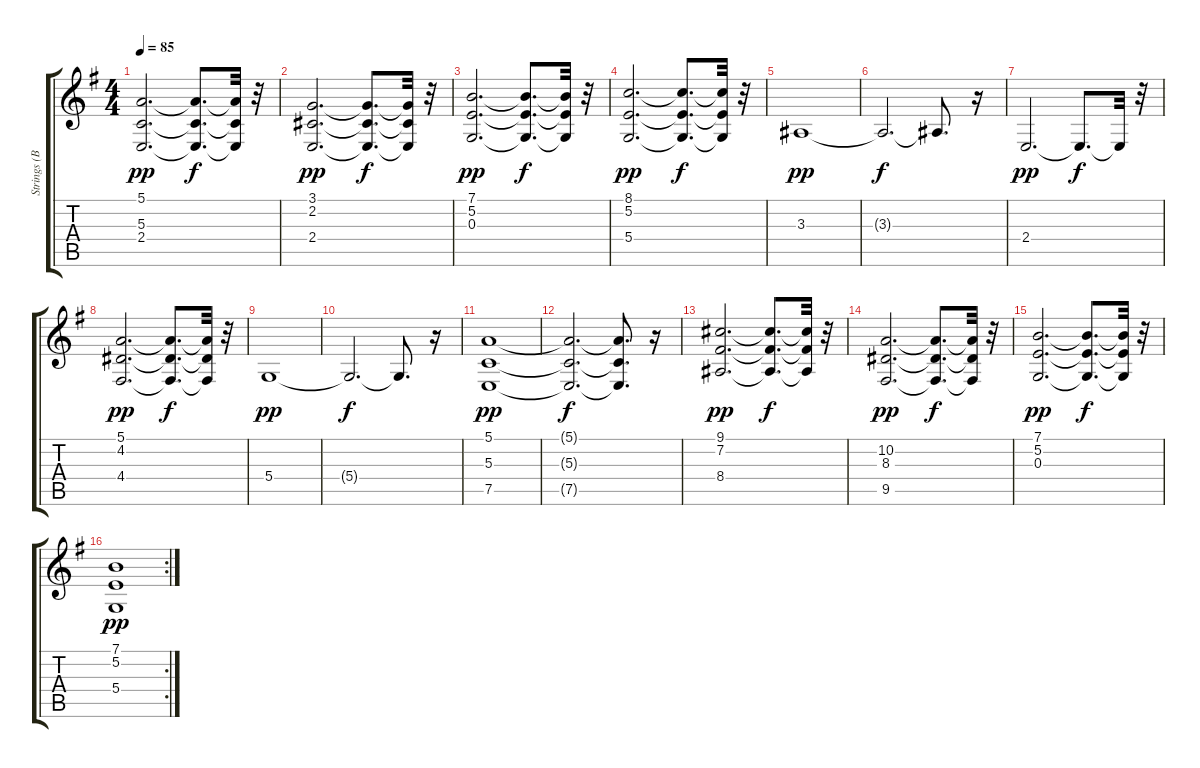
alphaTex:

\track ("Strings (BB)" "Strings (B") {instrument stringensemble1}
\staff {score tabs}
\tuning (E4 B3 G3 D3 A2 E2) {hide}
\ts (4 4)
\tempo 85
\clef g2
\ks eminor
(5.1 5.3 2.4).2{d dy pp instrument stringensemble2} (5.1{t} 5.3{t} 2.4{t}).8{d dy f} (5.1{t} 5.3{t} 2.4{t}).32 r.32 |
(3.1 2.2 2.4).2{d dy pp} (3.1{t} 2.2{t} 2.4{t}).8{d dy f} (3.1{t} 2.2{t} 2.4{t}).32 r.32 |
(7.1 5.2 0.3).2{d dy pp} (7.1{t} 5.2{t} 0.3{t}).8{d dy f} (7.1{t} 5.2{t} 0.3{t}).32 r.32 |
(8.1 5.2 5.4).2{d dy pp} (8.1{t} 5.2{t} 5.4{t}).8{d dy f} (8.1{t} 5.2{t} 5.4{t}).32 r.32 |
3.3.1{dy pp instrument stringensemble1} |
3.3{t}.2{d dy f} 3.3{t}.8{d} r.16 |
2.4.2{d dy pp} 2.4{t}.8{d dy f} 2.4{t}.32 r.32 |
(5.1 4.2 4.4).2{d dy pp instrument stringensemble2} (5.1{t} 4.2{t} 4.4{t}).8{d dy f} (5.1{t} 4.2{t} 4.4{t}).32 r.32 |
5.4.1{dy pp instrument stringensemble1} |
5.4{t}.2{d dy f} 5.4{t}.8{d} r.16 |
(5.1 5.3 7.5).1{dy pp instrument stringensemble2} |
(5.1{t} 5.3{t} 7.5{t}).2{d dy f} (5.1{t} 5.3{t} 7.5{t}).8{d} r.16 |
(9.1 7.2 8.4).2{d dy pp} (9.1{t} 7.2{t} 8.4{t}).8{d dy f} (9.1{t} 7.2{t} 8.4{t}).32 r.32 |
(10.2 8.3 9.5).2{d dy pp} (10.2{t} 8.3{t} 9.5{t}).8{d dy f} (10.2{t} 8.3{t} 9.5{t}).32 r.32 |
(7.1 5.2 0.3).2{d dy pp} (7.1{t} 5.2{t} 0.3{t}).8{d dy f} (7.1{t} 5.2{t} 0.3{t}).32 r.32 |
\rc 2
(7.1 5.2 5.4).1{dy pp}
